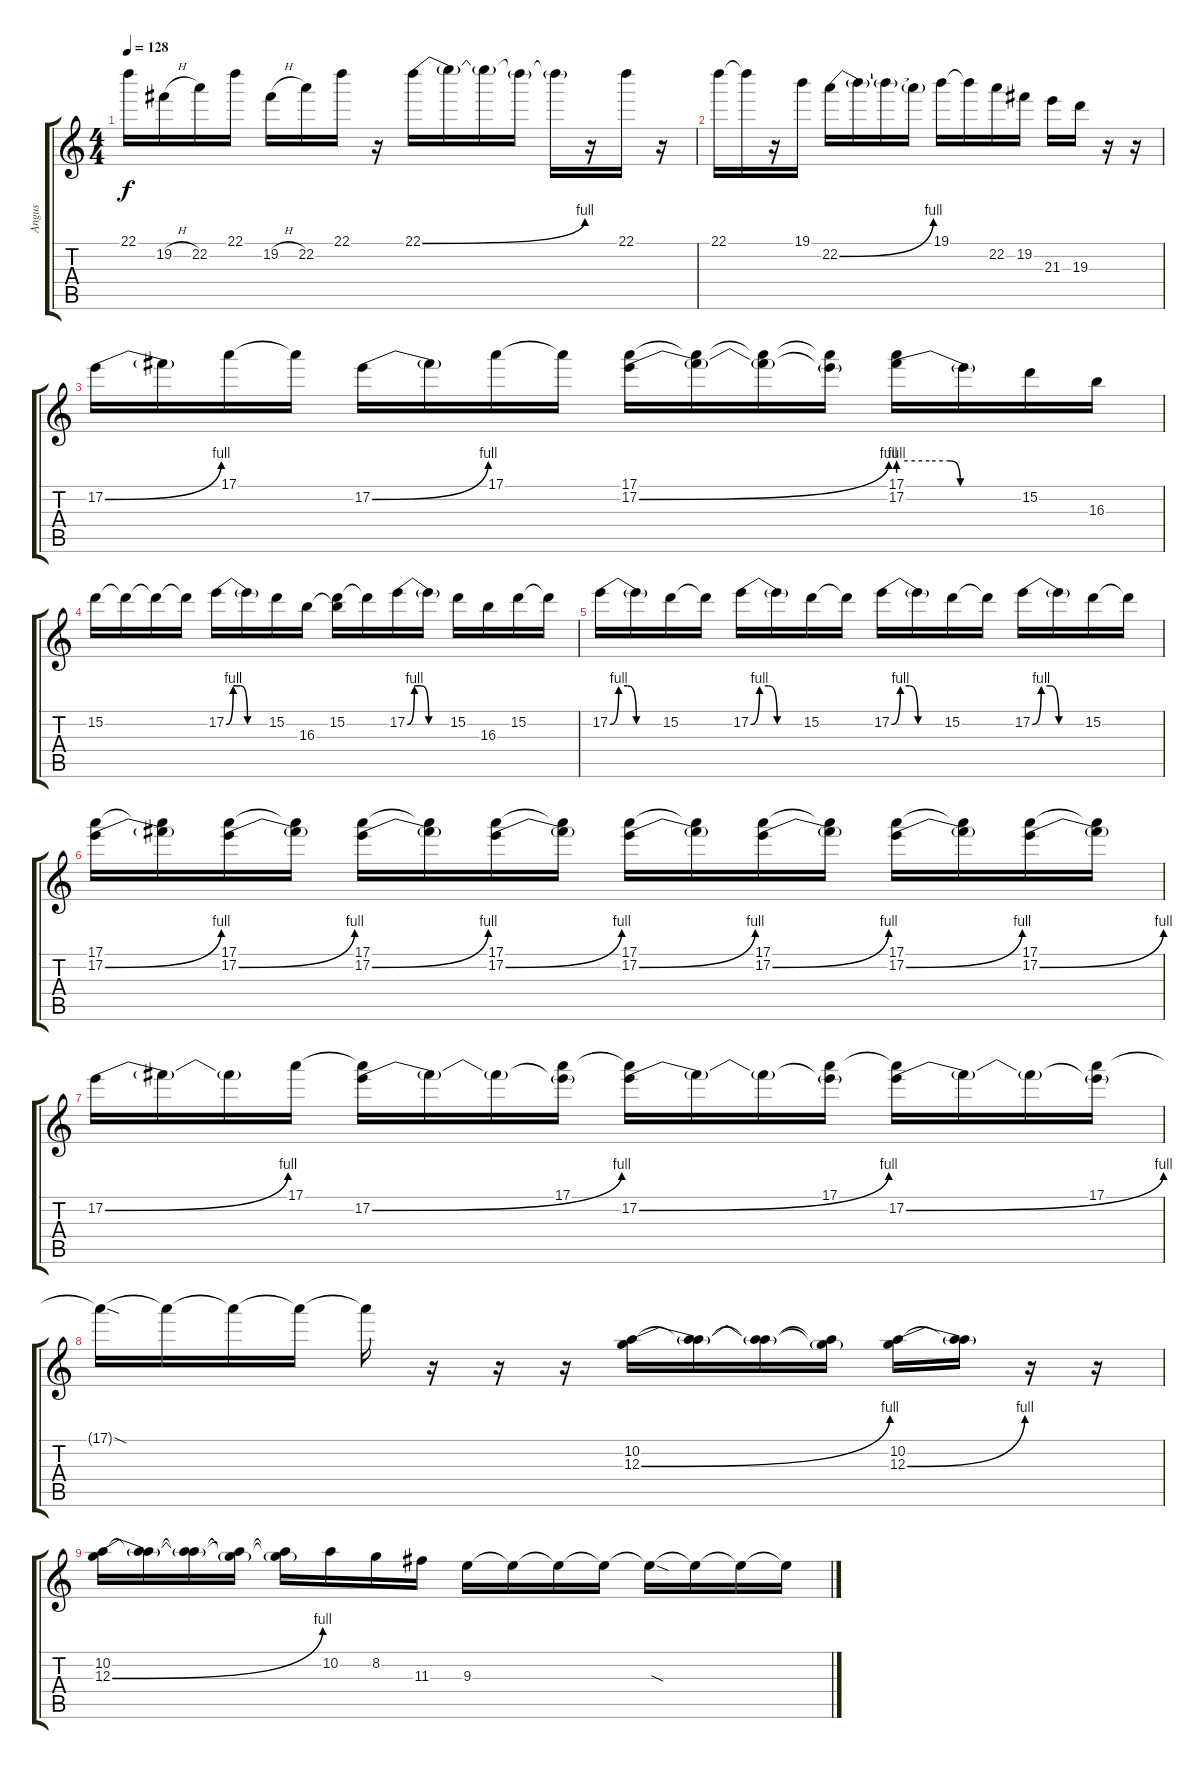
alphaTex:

\track ("Angus" "Angus") {instrument overdrivenguitar}
\staff {score tabs}
\tuning (E4 B3 G3 D3 A2 E2) {hide}
\ts (4 4)
\tempo 128
\clef g2
\ks c
22.1.16{dy f} 19.2{h}.16 22.2.16 22.1.16 19.2{h}.16 22.2.16 22.1.16 r.16 22.1{be (bend 0 0 60 4)}.16 22.1{t}.16 22.1{t}.16 22.1{t}.16 22.1{t}.16 r.16 22.1.16 r.16 |
22.1.16 22.1{t}.16 r.16 19.1.16 22.2{be (bend 0 0 60 4)}.16 22.2{t}.16 22.2{t}.16 22.2{t}.16 19.1.16 19.1{t}.16 22.2.16 19.2.16 21.3.16 19.3.16 r.16 r.16 |
17.2{be (bend 0 0 60 4)}.16 17.2{t}.16 17.1.16 17.1{t}.16 17.2{be (bend 0 0 60 4)}.16 17.2{t}.16 17.1.16 17.1{t}.16 (17.1 17.2{be (bend 0 0 60 4)}).16 (17.1{t} 17.2{t}).16 (17.1{t} 17.2{t}).16 (17.1{t} 17.2{t}).16 (17.1 17.2{be (custom 0 4 15 4 25 4 30 0 60 0)}).16 17.2{t}.16 15.2.16 16.3.16 |
15.2.16 15.2{t}.16 15.2{t}.16 15.2{t}.16 17.2{be (custom 0 0 10 4 20 4 30 0 60 0)}.16 17.2{t}.16 15.2.16 16.3.16 (15.2 16.3{t}).16 15.2{t}.16 17.2{be (custom 0 0 10 4 20 4 30 0 60 0)}.16 17.2{t}.16 15.2.16 16.3.16 15.2.16 15.2{t}.16 |
17.2{be (custom 0 0 10 4 20 4 30 0 60 0)}.16 17.2{t}.16 15.2.16 15.2{t}.16 17.2{be (custom 0 0 10 4 20 4 30 0 60 0)}.16 17.2{t}.16 15.2.16 15.2{t}.16 17.2{be (custom 0 0 10 4 20 4 30 0 60 0)}.16 17.2{t}.16 15.2.16 15.2{t}.16 17.2{be (custom 0 0 10 4 20 4 30 0 60 0)}.16 17.2{t}.16 15.2.16 15.2{t}.16 |
(17.1 17.2{be (bend 0 0 60 4)}).16 (17.1{t} 17.2{t}).16 (17.1 17.2{be (bend 0 0 60 4)}).16 (17.1{t} 17.2{t}).16 (17.1 17.2{be (bend 0 0 60 4)}).16 (17.1{t} 17.2{t}).16 (17.1 17.2{be (bend 0 0 60 4)}).16 (17.1{t} 17.2{t}).16 (17.1 17.2{be (bend 0 0 60 4)}).16 (17.1{t} 17.2{t}).16 (17.1 17.2{be (bend 0 0 60 4)}).16 (17.1{t} 17.2{t}).16 (17.1 17.2{be (bend 0 0 60 4)}).16 (17.1{t} 17.2{t}).16 (17.1 17.2{be (bend 0 0 60 4)}).16 (17.1{t} 17.2{t}).16 |
17.2{be (bend 0 0 60 4)}.16 17.2{t}.16 17.2{t}.16 17.1.16 (17.1{t} 17.2{be (bend 0 0 60 4)}).16 17.2{t}.16 17.2{t}.16 (17.1 17.2{t}).16 (17.1{t} 17.2{be (bend 0 0 60 4)}).16 17.2{t}.16 17.2{t}.16 (17.1 17.2{t}).16 (17.1{t} 17.2{be (bend 0 0 60 4)}).16 17.2{t}.16 17.2{t}.16 (17.1 17.2{t}).16 |
17.1{sod t}.16{volume 14} 17.1{t}.16 17.1{t}.16 17.1{t}.16 17.1{t}.16 r.16 r.16 r.16 (10.2 12.3{be (bend 0 0 60 4)}).16{volume 12} (10.2{t} 12.3{t}).16 (10.2{t} 12.3{t}).16 (10.2{t} 12.3{t}).16 (10.2 12.3{be (bend 0 0 60 4)}).16 (10.2{t} 12.3{t}).16{volume 8} r.16 r.16 |
(10.2 12.3{be (bend 0 0 60 4)}).16{volume 7} (10.2{t} 12.3{t}).16 (10.2{t} 12.3{t}).16 (10.2{t} 12.3{t}).16 (10.2{t} 12.3{t}).16 10.2.16 8.2.16 11.3.16 9.3.16 9.3{t}.16 9.3{t}.16 9.3{t}.16 9.3{sod t}.16 9.3{t}.16 9.3{t}.16 9.3{t}.16
